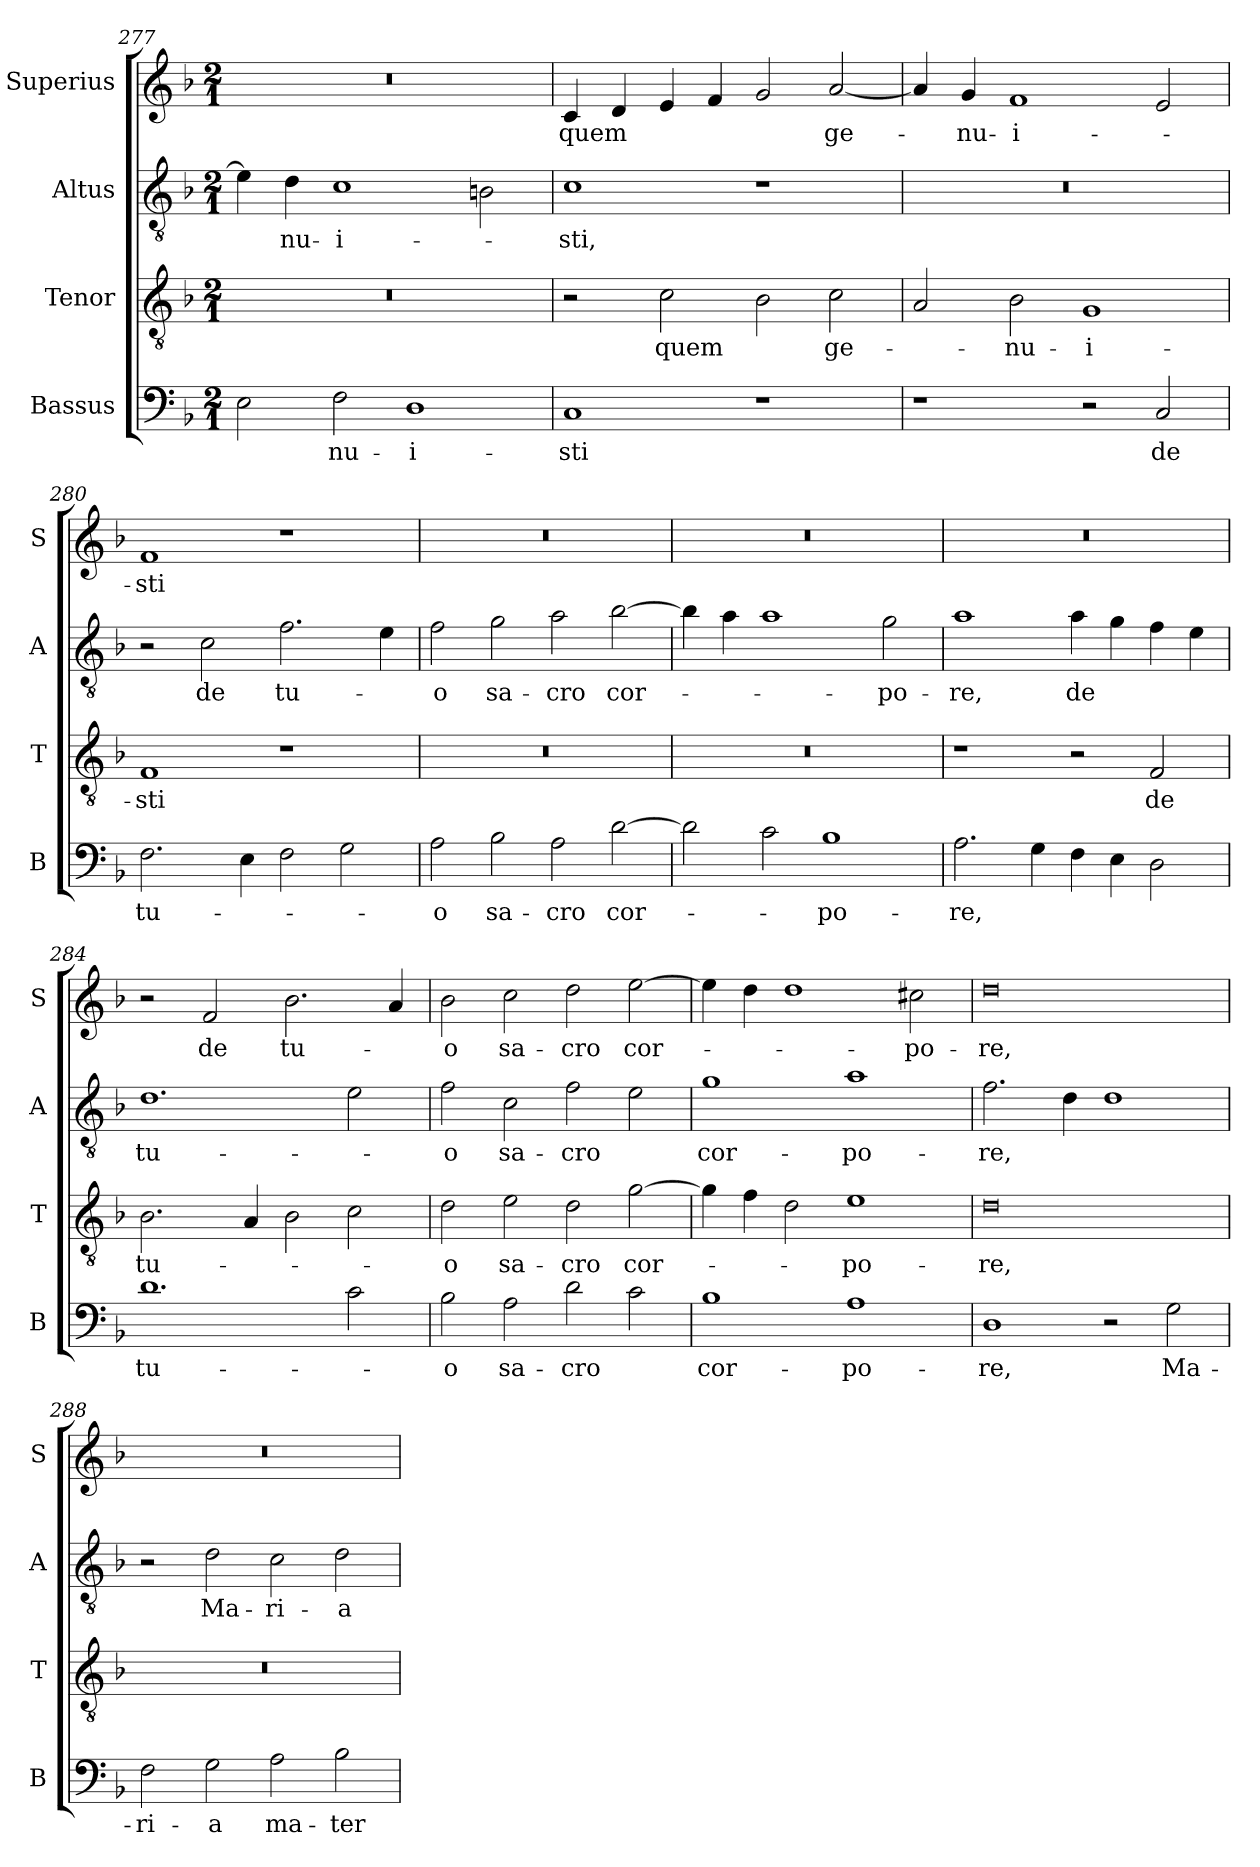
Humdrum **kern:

**kern	**text	**kern	**text	**kern	**text	**kern	**text
*part4	*part4	*part3	*part3	*part2	*part2	*part1	*part1
*staff4	*staff4	*staff3	*staff3	*staff2	*staff2	*staff1	*staff1
*I"Bassus	*	*I"Tenor	*	*I"Altus	*	*I"Superius	*
*I'B	*	*I'T	*	*I'A	*	*I'S	*
*clefF4	*	*clefGv2	*	*clefGv2	*	*clefG2	*
*k[b-]	*	*k[b-]	*	*k[b-]	*	*k[b-]	*
*M2/1	*	*M2/1	*	*M2/1	*	*M2/1	*
=277	=277	=277	=277	=277	=277	=277	=277
2E\	.	0r	.	4e\]	.	0r	.
.	.	.	.	4d\	-nu-	.	.
2F\	-nu-	.	.	1c	-i-	.	.
1D	-i-	.	.	.	.	.	.
.	.	.	.	2Bn\	.	.	.
=278	=278	=278	=278	=278	=278	=278	=278
1C	-sti	2r	.	1c	-sti,	4c/	quem
.	.	.	.	.	.	4d/	.
.	.	2c\	quem	.	.	4e/	.
.	.	.	.	.	.	4f/	.
1r	.	2B-\	.	1r	.	2g/	.
.	.	2c\	ge-	.	.	[2a/	ge-
=279	=279	=279	=279	=279	=279	=279	=279
1r	.	2A/	.	0r	.	4a/]	.
.	.	.	.	.	.	4g/	-nu-
.	.	2B-\	-nu-	.	.	1f	-i-
2r	.	1G	-i-	.	.	.	.
2C/	de	.	.	.	.	2e/	.
=280	=280	=280	=280	=280	=280	=280	=280
2.F\	tu-	1F	-sti	2r	.	1f	-sti
.	.	.	.	2c\	de	.	.
4E\	.	.	.	.	.	.	.
2F\	.	1r	.	2.f\	tu-	1r	.
2G\	.	.	.	.	.	.	.
.	.	.	.	4e\	.	.	.
=281	=281	=281	=281	=281	=281	=281	=281
2A\	-o	0r	.	2f\	-o	0r	.
2B-\	sa-	.	.	2g\	sa-	.	.
2A\	-cro	.	.	2a\	-cro	.	.
[2d\	cor-	.	.	[2b-\	cor-	.	.
=282	=282	=282	=282	=282	=282	=282	=282
2d\]	.	0r	.	4b-\]	.	0r	.
.	.	.	.	4a\	.	.	.
2c\	.	.	.	1a	.	.	.
1B-	-po-	.	.	.	.	.	.
.	.	.	.	2g\	-po-	.	.
=283	=283	=283	=283	=283	=283	=283	=283
2.A\	-re,	1r	.	1a	-re,	0r	.
4G\	.	.	.	.	.	.	.
4F\	.	2r	.	4a\	de	.	.
4E\	.	.	.	4g\	.	.	.
2D\	.	2F/	de	4f\	.	.	.
.	.	.	.	4e\	.	.	.
=284	=284	=284	=284	=284	=284	=284	=284
1.d	tu-	2.B-\	tu-	1.d	tu-	2r	.
.	.	.	.	.	.	2f/	de
.	.	4A/	.	.	.	.	.
.	.	2B-\	.	.	.	2.b-\	tu-
2c\	.	2c\	.	2e\	.	.	.
.	.	.	.	.	.	4a/	.
=285	=285	=285	=285	=285	=285	=285	=285
2B-\	-o	2d\	o	2f\	-o	2b-\	-o
2A\	sa-	2e\	sa-	2c\	sa-	2cc\	sa-
2d\	-cro	2d\	-cro	2f\	-cro	2dd\	-cro
2c\	.	[2g\	cor-	2e\	.	[2ee\	cor-
=286	=286	=286	=286	=286	=286	=286	=286
1B-	cor-	4g\]	.	1g	cor-	4ee\]	.
.	.	4f\	.	.	.	4dd\	.
.	.	2d\	.	.	.	1dd	.
1A	-po-	1e	-po-	1a	-po-	.	.
.	.	.	.	.	.	2cc#X\	-po-
=287	=287	=287	=287	=287	=287	=287	=287
1D	-re,	0d	-re,	2.f\	-re,	0dd	-re,
.	.	.	.	4d\	.	.	.
2r	.	.	.	1d	.	.	.
2G\	Ma-	.	.	.	.	.	.
=288	=288	=288	=288	=288	=288	=288	=288
2F\	-ri-	0r	.	2r	.	0r	.
2G\	-a	.	.	2d\	Ma-	.	.
2A\	ma-	.	.	2c\	-ri-	.	.
2B-\	-ter	.	.	2d\	-a	.	.
=	=	=	=	=	=	=	=
*-	*-	*-	*-	*-	*-	*-	*-
